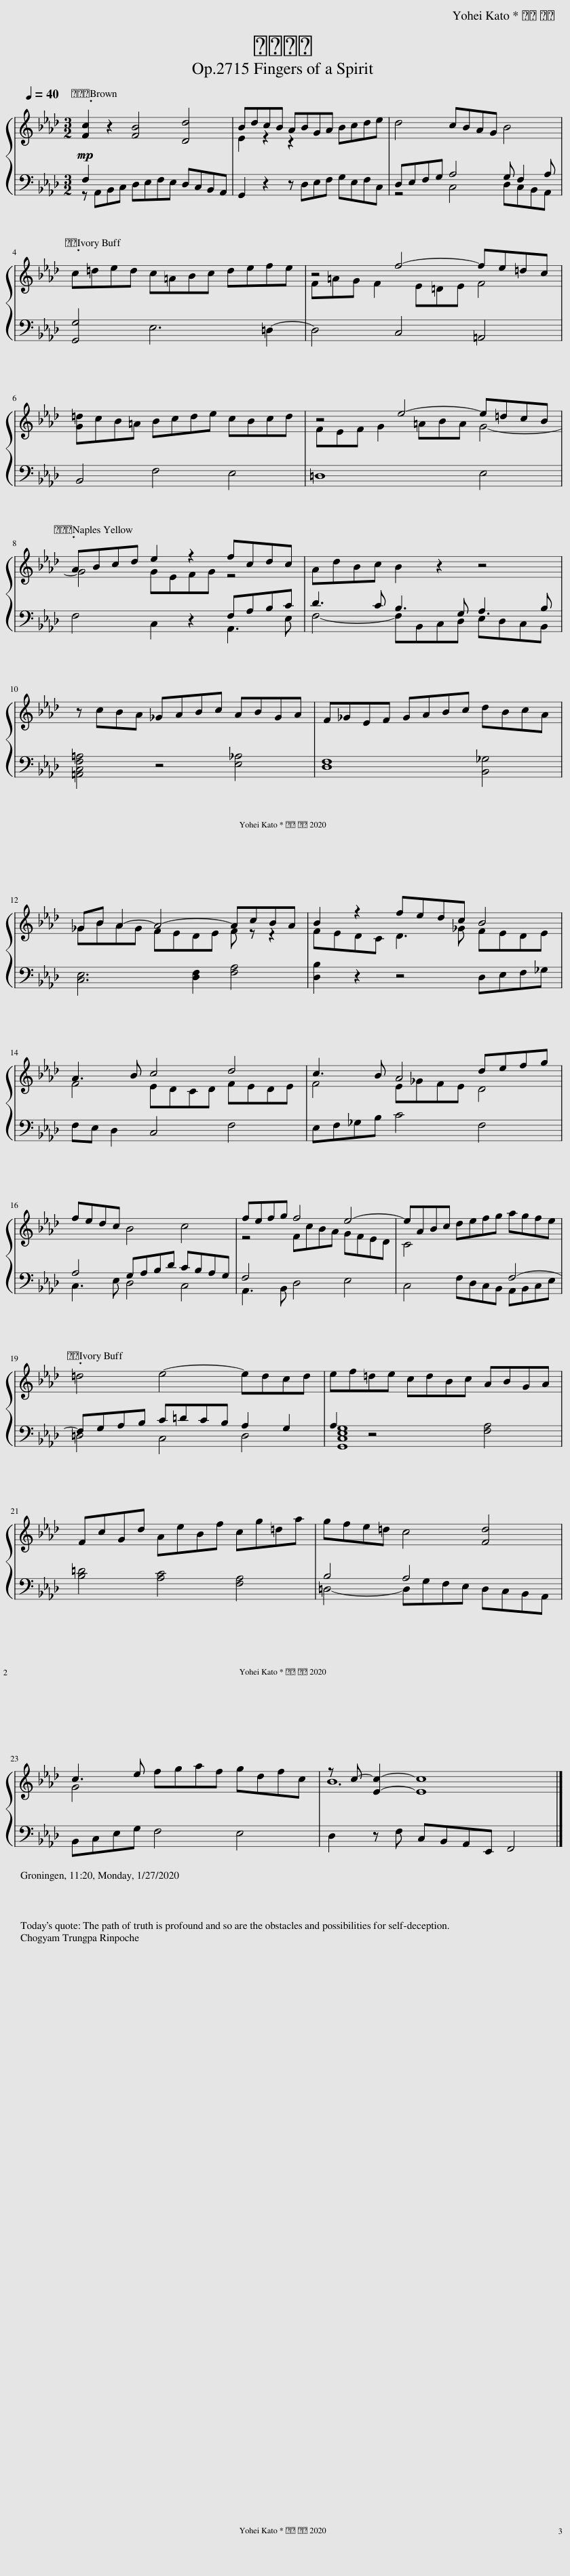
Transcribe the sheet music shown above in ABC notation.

X:1
%%score { ( 1 4 ) | ( 2 3 ) }
L:1/8
Q:1/4=40
M:3/2
I:linebreak $
K:Ab
V:1 treble
V:4 treble
V:2 bass
V:3 bass
V:1
!mp! [Fc]2 z2 [FB]4 [Dd]4 | BdcB ABGA Bcde | d4 cBAG B4 |$ c=ded c=ABc defe | z4 f4- fe=dc |$ %5
 [G=d]cB=A Bcde cBcd | z4 e4- e=dcB |$ ABcd e2 z2 fcdc | AdBc B2 z2 z4 |$ z cBA _GABc ABGA | %10
 F_GEF GABc dBcA |$ _GB A2- A4- AcBA | B2 z2 fedc B4 |$ A3 B c4 d4 | c3 B A4 defg |$ %15
 fedc B4 c4 | fefg f4 e4- | eABc defg agfe |$ =d4 e4- edcd | ef=de cdBc ABGA |$ %20
 FcGd AeBf cg=da | gfe=d c4 [Fd]4 |$ c3 e fgaf gdfc | z c- [Ec]2- [Ec]8 |] %24
V:2
 z A,,B,,C, D,E,F,E, D,C,B,,A,, | G,,2 z2 z D,E,F, G,E,F,C, | z4 C,4 D,C,B,,A,, |$ [G,,G,]4 E,6 =D,2- | D,4 C,4 =A,,4 |$ %5
 B,,4 F,4 E,4 | =D,8 E,4 |$ F,4 C,2 z2 A,,3 E, | F,4- F,B,,C,D, E,D,C,B,, |$ [=A,,C,F,=A,]4 z4 [E,_A,]4 | %10
 [D,F,]8 [B,,_G,]4 |$ [C,E,]6 [D,F,]2 [F,A,]4 | [D,B,]2 z2 z4 D,E,F,_G, |$ F,E, D,2 C,4 F,4 | E,F,_G,B, C4 F,4 |$ %15
 C,3 E, D,4 C,4 | A,,3 B,, D,4 E,4 | C,4 F,D,C,B,, A,,B,,C,E, |$ =D,4 C,4 D,4 | [G,,C,E,G,]8 [F,A,]4 |$ %20
 [B,=D]4 [A,C]4 [F,A,]4 | =D,4- D,G,F,E, D,C,B,,A,, |$ B,,C,E,G, F,4 E,4 | D,2 z F, C,B,,A,,E,, F,,4 |] %24
V:3
 F,2 x10 | x12 | D,E,F,G, A,4 G, F,2 A, |$ x12 | x12 |$ %5
 x12 | x12 |$ x8 F,A,B,C | D3 C B,3 G, A,3 B, |$ x12 | %10
 x12 |$ x12 | x12 |$ x12 | x12 |$ %15
 A,4 G,A,B,D CB,A,G, | F,4 x8 | x8 F,4- |$ F,G,A,B, C=DCB, A,2 G,2 | A,2 z4 x6 |$ %20
 x12 | B,4 A,4 x4 |$ x12 | x12 |] %24
V:4
 x12 | E2 z2 z2 x6 | x12 |$ x12 | F=AG F2 E=DE F4 |$ %5
 x12 | FEF G2 =ABA G4- |$ G4 GEFG z4 | x12 |$ x12 | %10
 x12 |$ _GBAG FEDE F z z2 | FEDC D3 _G FEDE |$ F4 EDCD FEDE | F4 E_GFE D4 |$ %15
 x12 | z4 FcBA GFED | C4 x8 |$ x12 | x12 |$ %20
 x12 | x12 |$ G4 x8 | B12 |] %24
